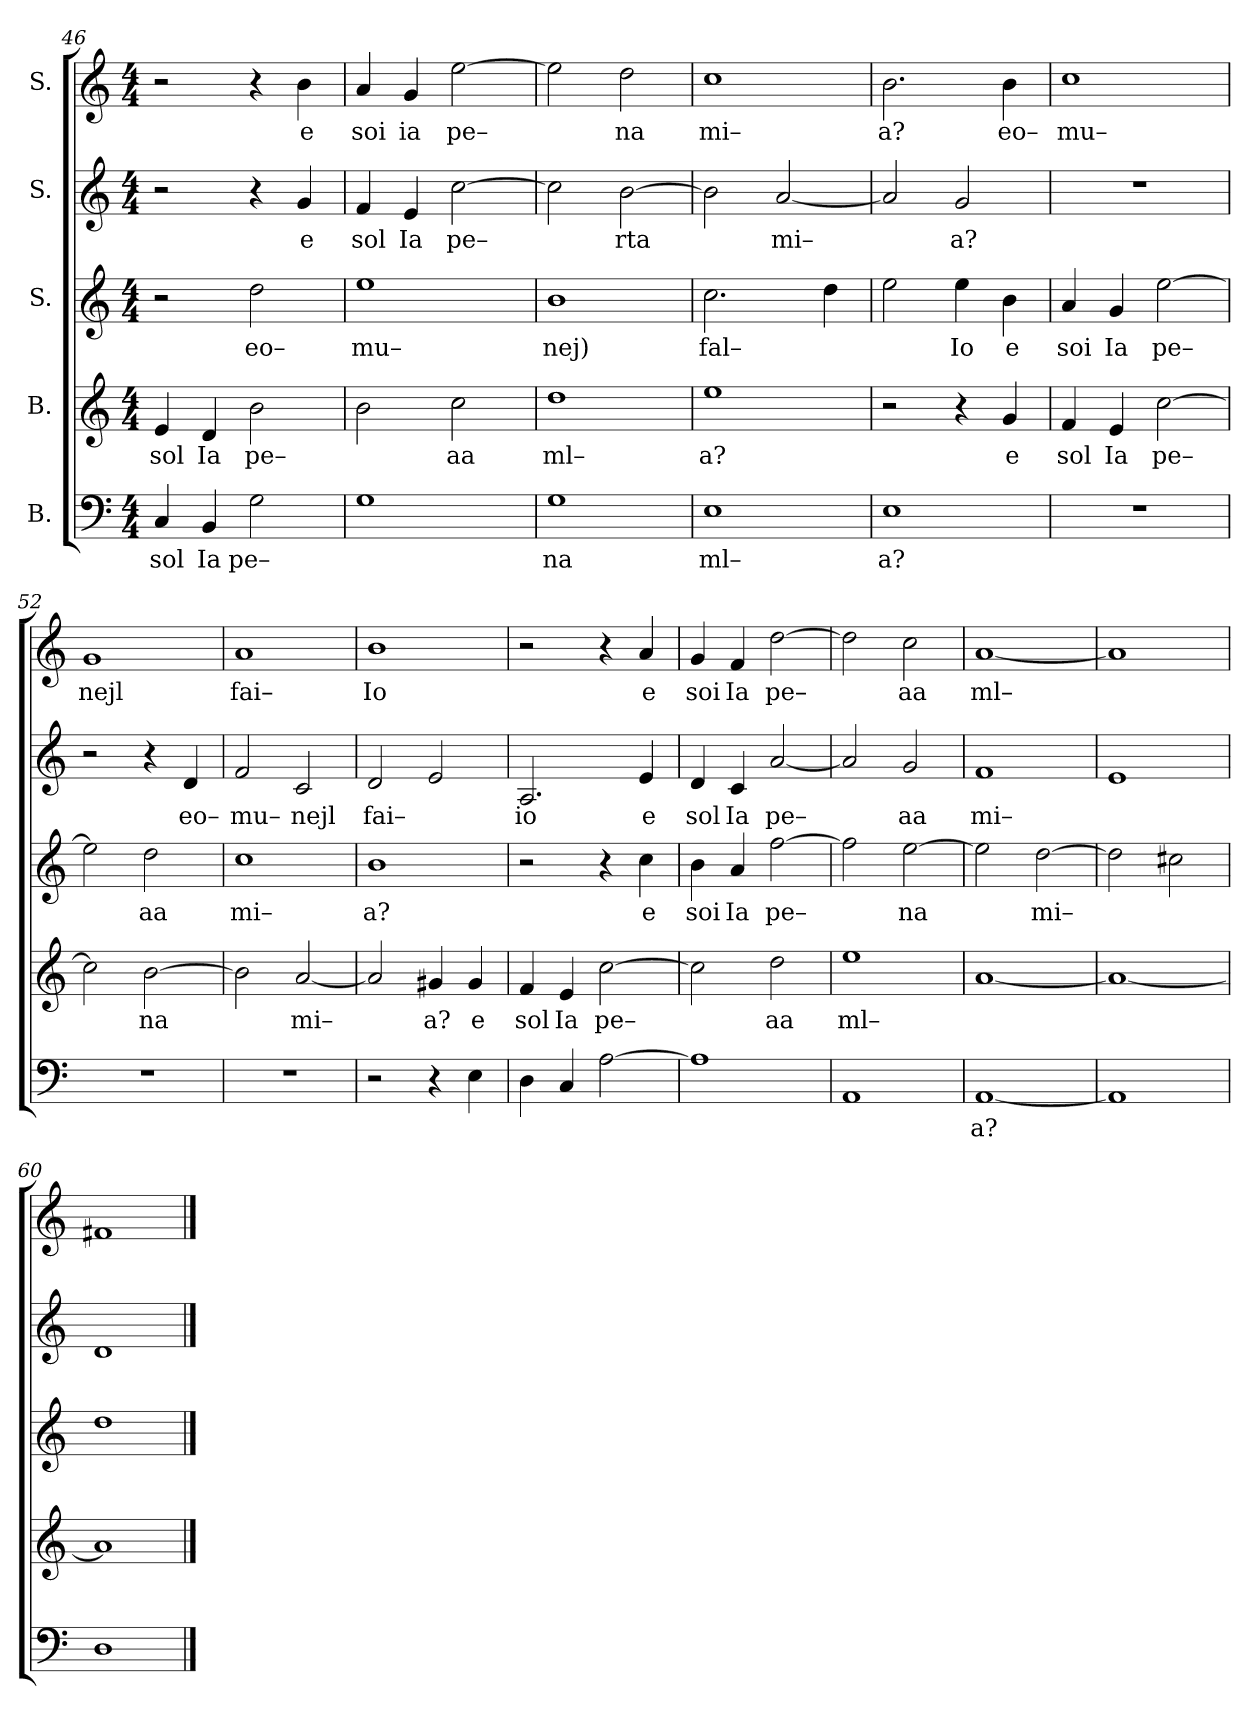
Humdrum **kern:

**kern	**text	**kern	**text	**kern	**text	**kern	**text	**kern	**text
*part5	*part5	*part4	*part4	*part3	*part3	*part2	*part2	*part1	*part1
*staff5	*staff5	*staff4	*staff4	*staff3	*staff3	*staff2	*staff2	*staff1	*staff1
*I"B.	*	*I"B.	*	*I"S.	*	*I"S.	*	*I"S.	*
*clefF4	*	*clefG2	*	*clefG2	*	*clefG2	*	*clefG2	*
*k[]	*	*k[]	*	*k[]	*	*k[]	*	*k[]	*
*M4/4	*	*M4/4	*	*M4/4	*	*M4/4	*	*M4/4	*
=46	=46	=46	=46	=46	=46	=46	=46	=46	=46
!	!LO:LY:b	!	!LO:LY:b	!	!	!	!	!	!
4C/	sol	4e/	sol	2r	.	2r	.	2r	.
!	!LO:LY:b	!	!LO:LY:b	!	!	!	!	!	!
4BB/	Ia	4d/	Ia	.	.	.	.	.	.
!	!LO:LY:b	!	!LO:LY:b	!	!LO:LY:b	!	!	!	!
2G\	pe–	2b\	pe–	2dd\	eo–	4r	.	4r	.
!	!	!	!	!	!	!	!LO:LY:b	!	!LO:LY:b
.	.	.	.	.	.	4g/	e	4b\	e
=47	=47	=47	=47	=47	=47	=47	=47	=47	=47
!	!	!	!	!	!LO:LY:b	!	!LO:LY:b	!	!LO:LY:b
1G	.	2b\	.	1ee	mu–	4f/	sol	4a/	soi
!	!	!	!	!	!	!	!LO:LY:b	!	!LO:LY:b
.	.	.	.	.	.	4e/	Ia	4g/	ia
!	!	!	!LO:LY:b	!	!	!	!LO:LY:b	!	!LO:LY:b
.	.	2cc\	aa	.	.	[2cc\	pe–	[2ee\	pe–
=48	=48	=48	=48	=48	=48	=48	=48	=48	=48
!	!LO:LY:b	!	!LO:LY:b	!	!LO:LY:b	!	!	!	!
1G	na	1dd	ml–	1b	nej)	2cc\]	.	2ee\]	.
!	!	!	!	!	!	!	!LO:LY:b	!	!LO:LY:b
.	.	.	.	.	.	[2b\	rta	2dd\	na
=49	=49	=49	=49	=49	=49	=49	=49	=49	=49
!	!LO:LY:b	!	!LO:LY:b	!	!LO:LY:b	!	!	!	!LO:LY:b
1E	ml–	1ee	a?	2.cc\	fal–	2b\]	.	1cc	mi–
!	!	!	!	!	!	!	!LO:LY:b	!	!
.	.	.	.	.	.	[2a/	mi–	.	.
.	.	.	.	4dd\	.	.	.	.	.
=50	=50	=50	=50	=50	=50	=50	=50	=50	=50
!	!LO:LY:b	!	!	!	!	!	!	!	!LO:LY:b
1E	a?	2r	.	2ee\	.	2a/]	.	2.b\	a?
!	!	!	!	!	!LO:LY:b	!	!LO:LY:b	!	!
.	.	4r	.	4ee\	Io	2g/	a?	.	.
!	!	!	!LO:LY:b	!	!LO:LY:b	!	!	!	!LO:LY:b
.	.	4g/	e	4b\	e	.	.	4b\	eo–
=51	=51	=51	=51	=51	=51	=51	=51	=51	=51
!	!	!	!LO:LY:b	!	!LO:LY:b	!	!	!	!LO:LY:b
1r	.	4f/	sol	4a/	soi	1r	.	1cc	mu–
!	!	!	!LO:LY:b	!	!LO:LY:b	!	!	!	!
.	.	4e/	Ia	4g/	Ia	.	.	.	.
!	!	!	!LO:LY:b	!	!LO:LY:b	!	!	!	!
.	.	[2cc\	pe–	[2ee\	pe–	.	.	.	.
=52	=52	=52	=52	=52	=52	=52	=52	=52	=52
!	!	!	!	!	!	!	!	!	!LO:LY:b
1r	.	2cc\]	.	2ee\]	.	2r	.	1g	nejl
!	!	!	!LO:LY:b	!	!LO:LY:b	!	!	!	!
.	.	[2b\	na	2dd\	aa	4r	.	.	.
!	!	!	!	!	!	!	!LO:LY:b	!	!
.	.	.	.	.	.	4d/	eo–	.	.
=53	=53	=53	=53	=53	=53	=53	=53	=53	=53
!	!	!	!	!	!LO:LY:b	!	!LO:LY:b	!	!LO:LY:b
1r	.	2b\]	.	1cc	mi–	2f/	mu–	1a	fai–
!	!	!	!LO:LY:b	!	!	!	!LO:LY:b	!	!
.	.	[2a/	mi–	.	.	2c/	nejl	.	.
=54	=54	=54	=54	=54	=54	=54	=54	=54	=54
!	!	!	!	!	!LO:LY:b	!	!LO:LY:b	!	!LO:LY:b
2r	.	2a/]	.	1b	a?	2d/	fai–	1b	Io
!	!	!	!LO:LY:b	!	!	!	!	!	!
4r	.	4g#X/	a?	.	.	2e/	.	.	.
!	!	!	!LO:LY:b	!	!	!	!	!	!
4E\	.	4g#/	e	.	.	.	.	.	.
=55	=55	=55	=55	=55	=55	=55	=55	=55	=55
!	!	!	!LO:LY:b	!	!	!	!LO:LY:b	!	!
4D\	.	4f/	sol	2r	.	2.A/	io	2r	.
!	!	!	!LO:LY:b	!	!	!	!	!	!
4C/	.	4e/	Ia	.	.	.	.	.	.
!	!	!	!LO:LY:b	!	!	!	!	!	!
[2A\	.	[2cc\	pe–	4r	.	.	.	4r	.
!	!	!	!	!	!LO:LY:b	!	!LO:LY:b	!	!LO:LY:b
.	.	.	.	4cc\	e	4e/	e	4a/	e
=56	=56	=56	=56	=56	=56	=56	=56	=56	=56
!	!	!	!	!	!LO:LY:b	!	!LO:LY:b	!	!LO:LY:b
1A]	.	2cc\]	.	4b\	soi	4d/	sol	4g/	soi
!	!	!	!	!	!LO:LY:b	!	!LO:LY:b	!	!LO:LY:b
.	.	.	.	4a/	Ia	4c/	Ia	4f/	Ia
!	!	!	!LO:LY:b	!	!LO:LY:b	!	!LO:LY:b	!	!LO:LY:b
.	.	2dd\	aa	[2ff\	pe–	[2a/	pe–	[2dd\	pe–
=57	=57	=57	=57	=57	=57	=57	=57	=57	=57
!	!	!	!LO:LY:b	!	!	!	!	!	!
1AA	.	1ee	ml–	2ff\]	.	2a/]	.	2dd\]	.
!	!	!	!	!	!LO:LY:b	!	!LO:LY:b	!	!LO:LY:b
.	.	.	.	[2ee\	na	2g/	aa	2cc\	aa
=58	=58	=58	=58	=58	=58	=58	=58	=58	=58
!	!LO:LY:b	!	!	!	!	!	!LO:LY:b	!	!LO:LY:b
[1AA	a?	[1a	.	2ee\]	.	1f	mi–	[1a	ml–
!	!	!	!	!	!LO:LY:b	!	!	!	!
.	.	.	.	[2dd\	mi–	.	.	.	.
=59	=59	=59	=59	=59	=59	=59	=59	=59	=59
1AA]	.	1a_	.	2dd\]	.	1e	.	1a]	.
.	.	.	.	2cc#X\	.	.	.	.	.
=60	=60	=60	=60	=60	=60	=60	=60	=60	=60
1D	.	1a]	.	1dd	.	1d	.	1f#X	.
==	==	==	==	==	==	==	==	==	==
*-	*-	*-	*-	*-	*-	*-	*-	*-	*-
